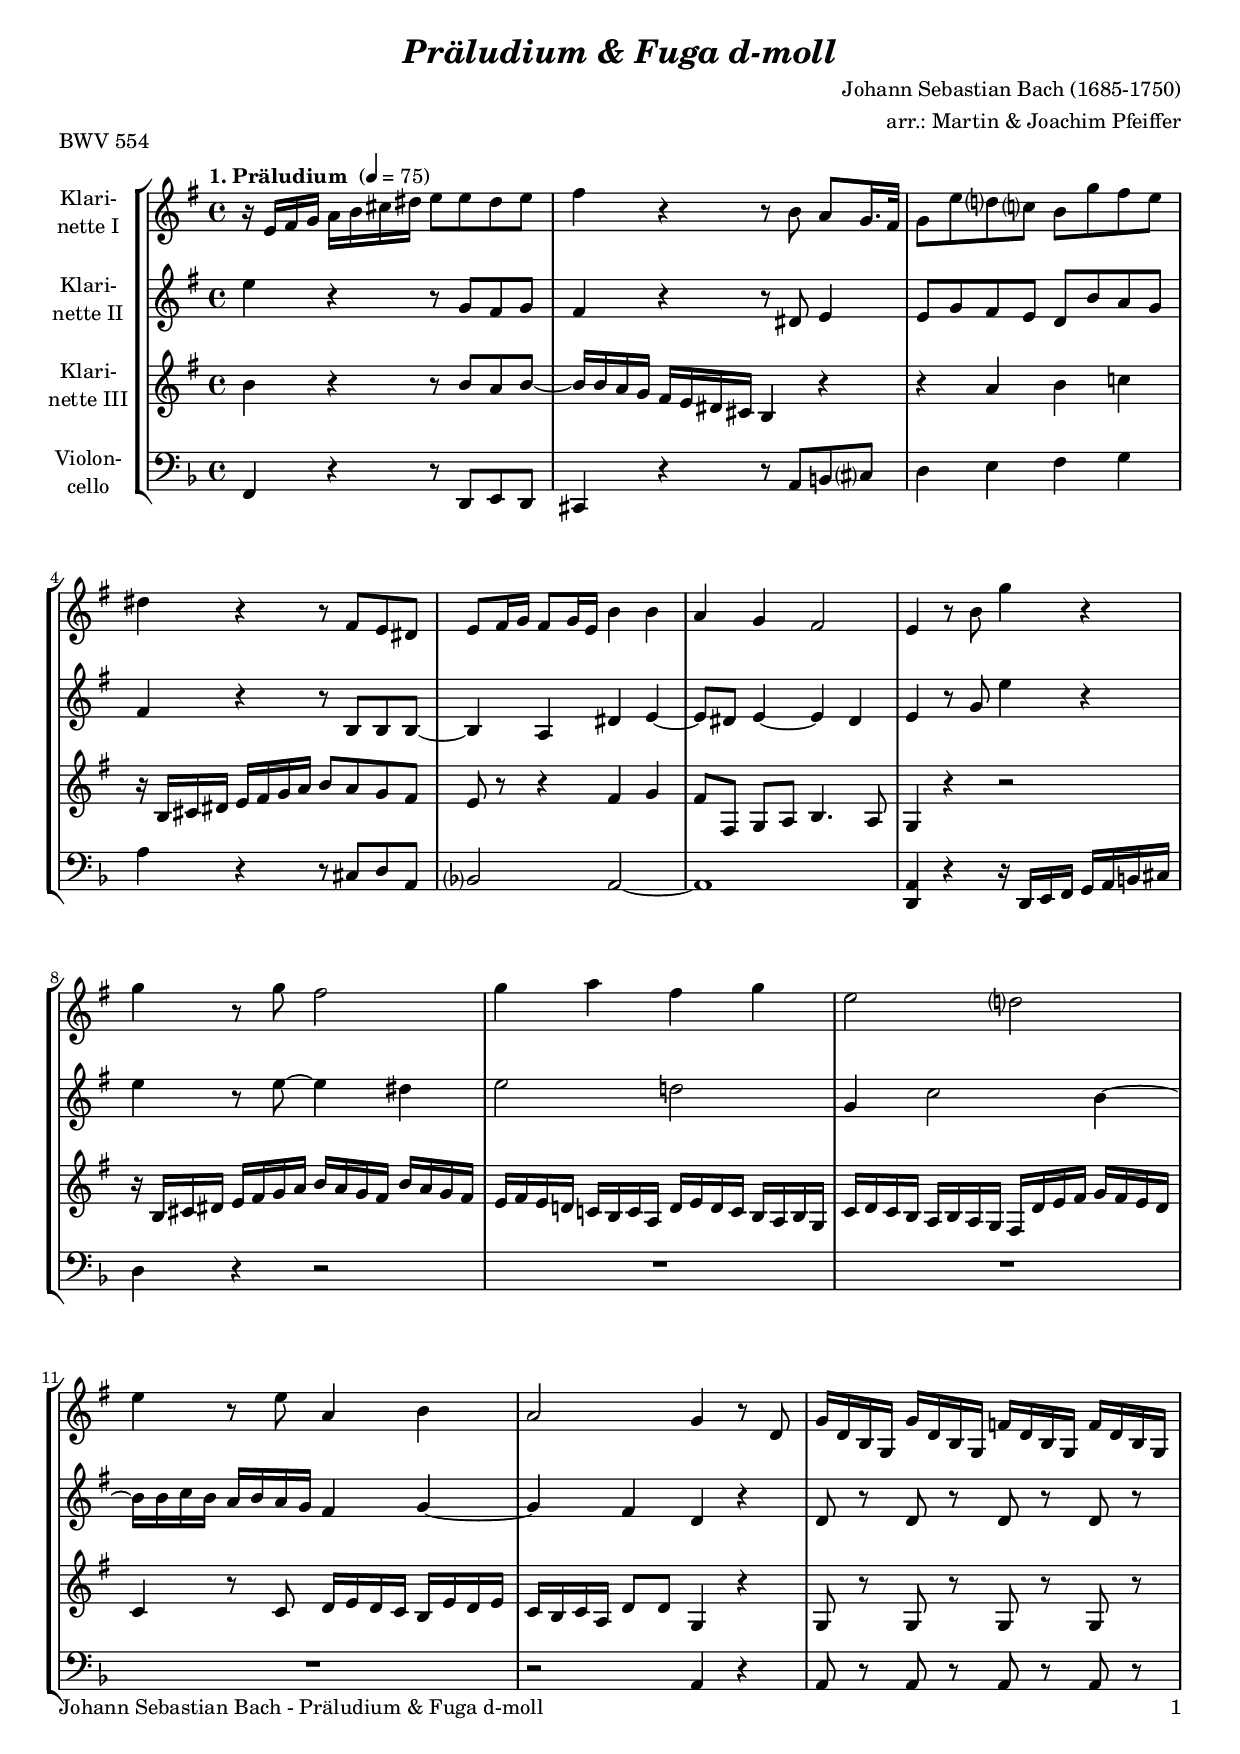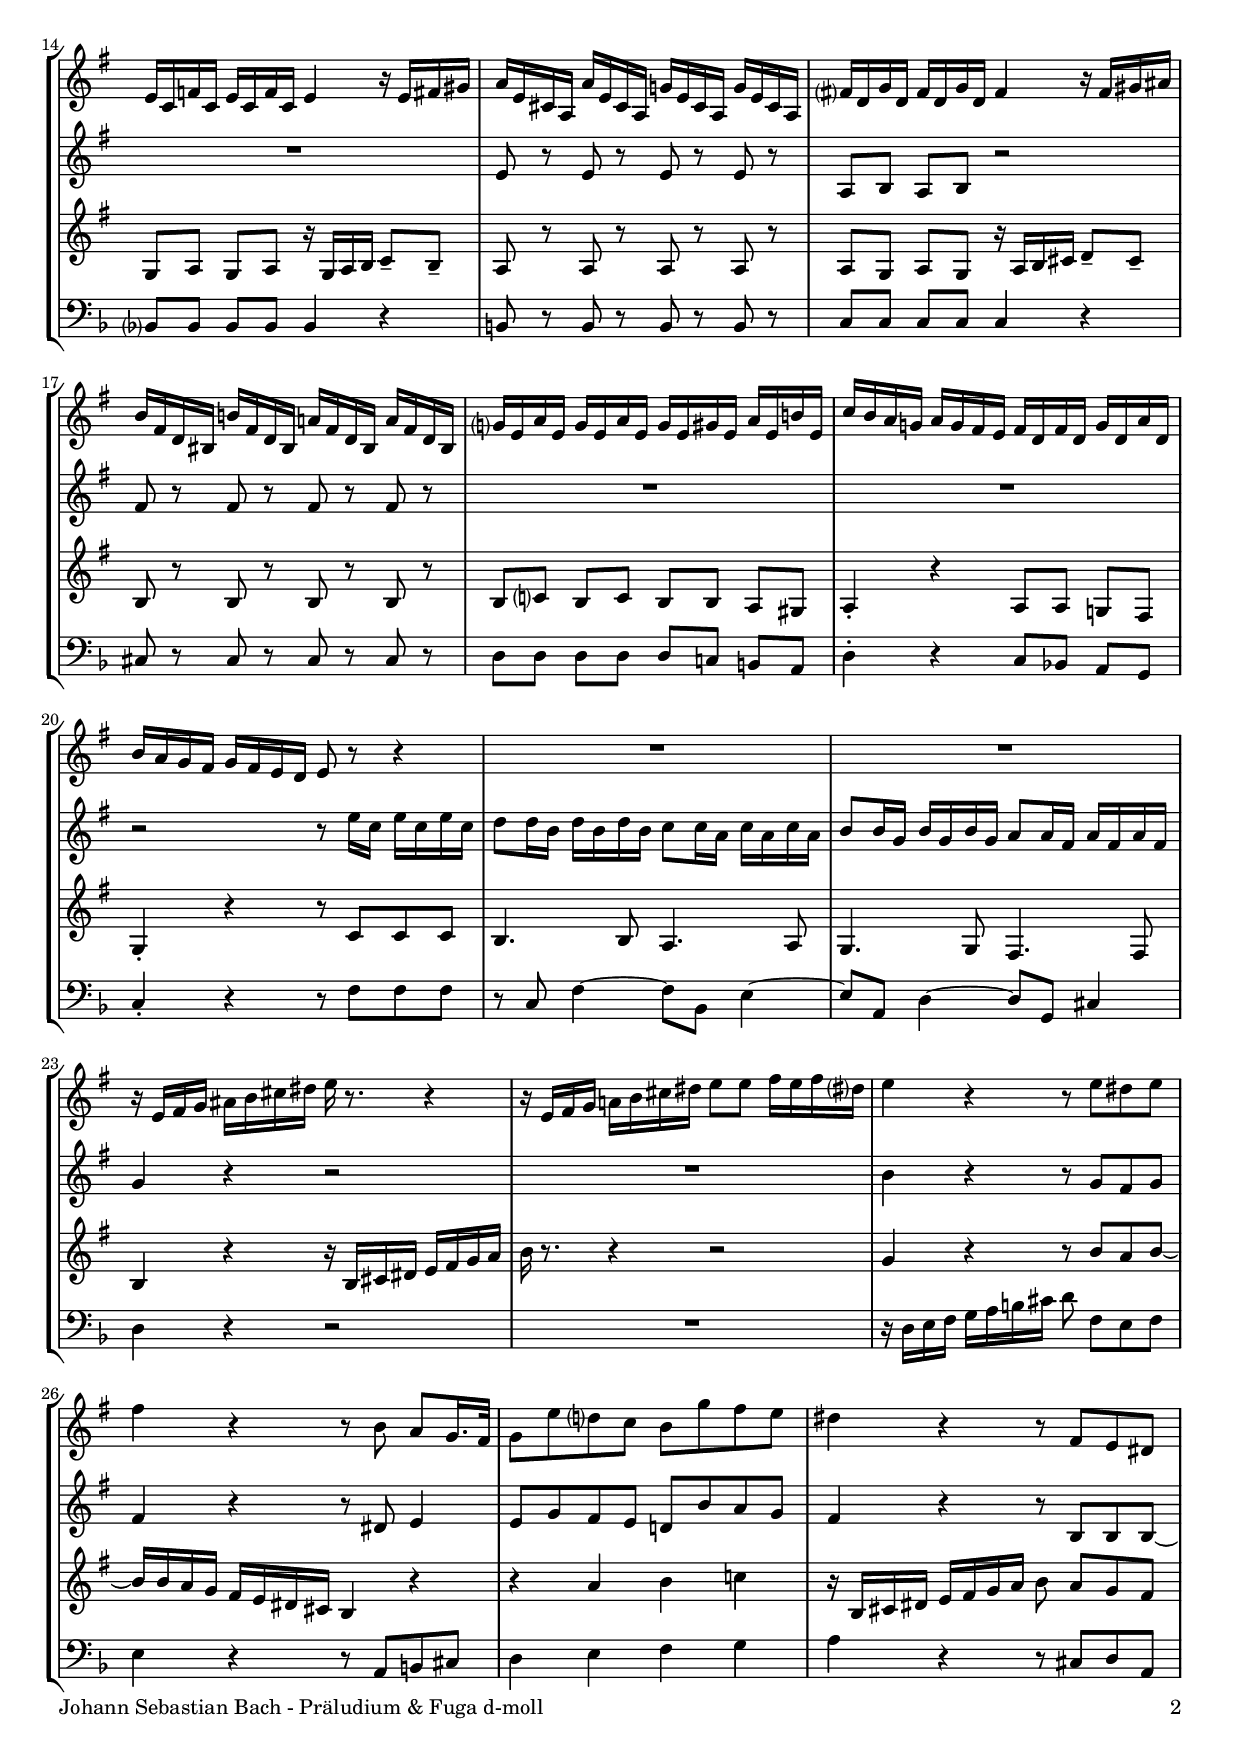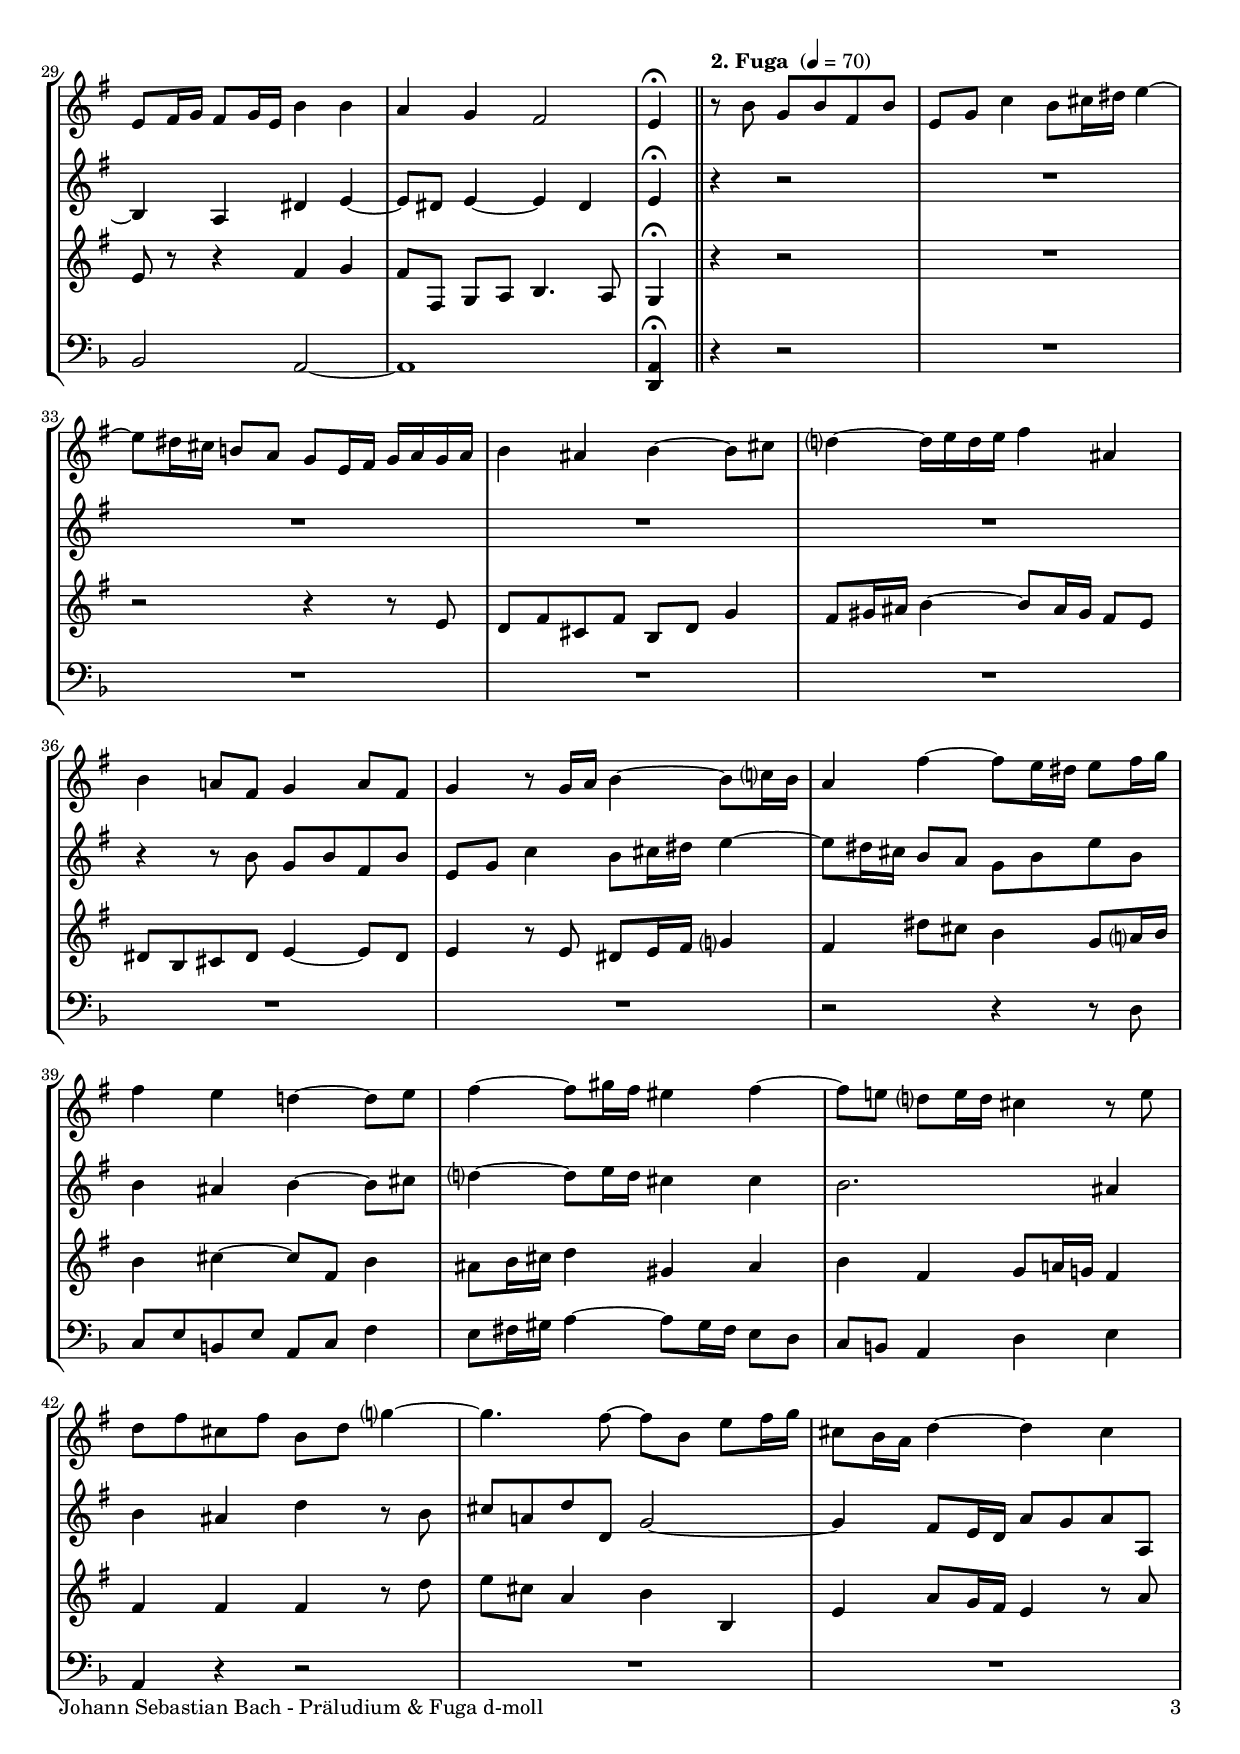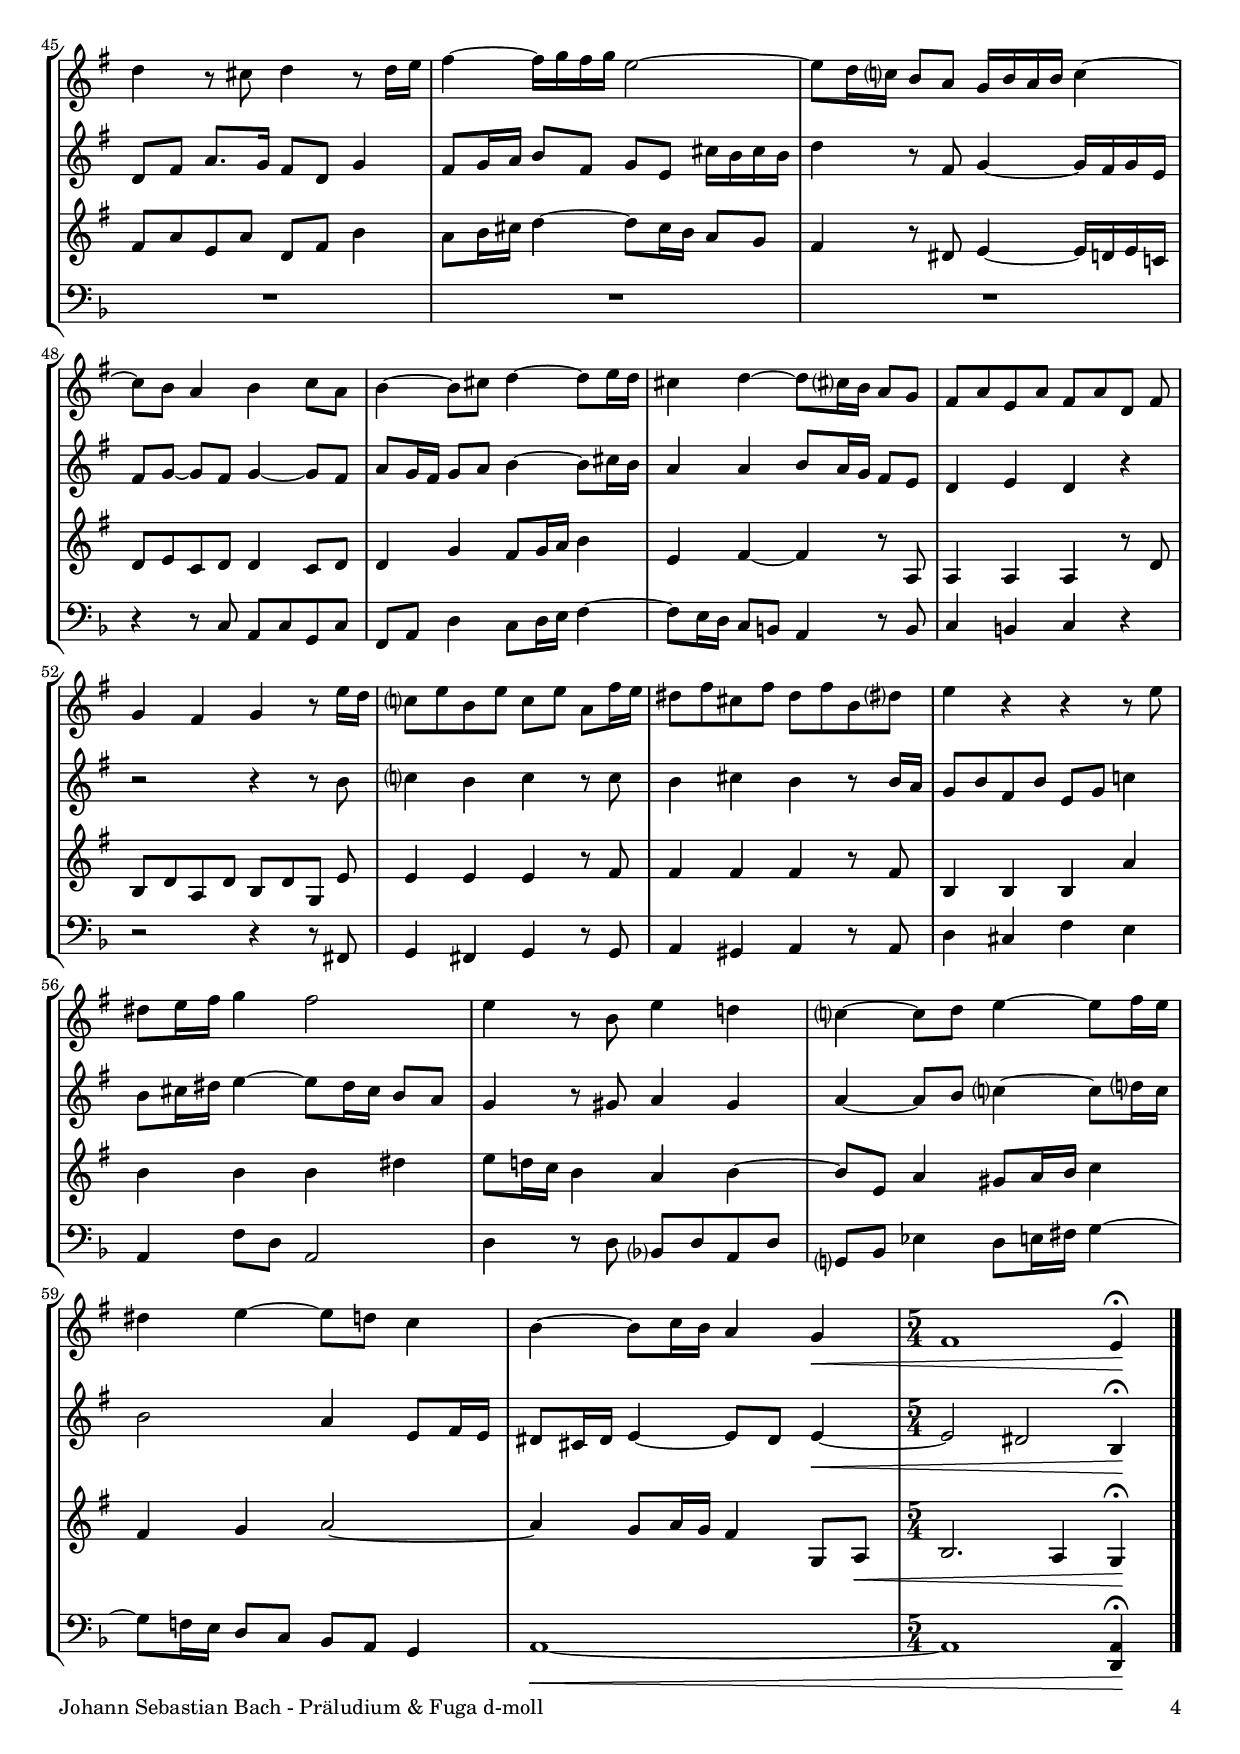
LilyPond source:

\version "2.18.2"
\include "deutsch.ly"
  
#(set-global-staff-size 18)

\header {
  title     = \markup \bold \italic "Präludium & Fuga d-moll"
  composer  = "Johann Sebastian Bach (1685-1750)"
  arranger  = "arr.: Martin & Joachim Pfeiffer"
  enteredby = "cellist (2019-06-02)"
  piece     = "BWV 554"
}

voiceconsts = {
  \key e \minor
  \time 4/4
  \clef "treble"
%  \numericTimeSignature
  \compressFullBarRests
  % Set default beaming for all staves
%  \set Timing.beamExceptions = #'()
%  \set Timing.baseMoment     = #(ly:make-moment 1 4)
%  \set Timing.beatStructure  = #'(1 1 1)
}

micl = "clarinet"
mifl = "flute"
miob = "oboe"
mifh = "french horn"
misx = "tenor sax"
mist = "string ensemble 1"
%miba = "cello"
miba = "bassoon"

atem = \mark \markup \box \italic "a tempo"
rit  = \mark \markup \box \italic "rit."

introa = {           \tempo "1. Präludium " 4=75 }
introb = { \bar "||" \tempo "2. Fuga "      4=70 }

va = \relative c {
  \voiceconsts

  \introa
  r16 e fis g a h cis dis e8 e dis e
  fis4 r r8 h, a g16. fis32
  g8 e' d? c? h g' fis e

  dis4 r r8 fis, e dis
  e fis16 g fis8 g16 e h'4 h
  a g fis2
  e4 r8 h' g'4 r

  g r8 g fis2
  g4 a fis g
  e2 d?

  e4 r8 e a,4 h
  a2 g4 r8 d
  g16 d h g g' d h g f' d h g f' d h g

  e' c f c e c f c e4 r16 e fis gis
  a e cis a a' e cis a g'! e cis a g' e cis a
  fis'? d g d fis d g d fis4 r16 fis gis ais

  h fis d his h'! fis d his a'! fis d his a' fis d his
  g'? e a e g e a e g e gis e a e h'! e,
  c' h a g! a g fis e fis d fis d g d a' d,

  h' a g fis g fis e d e8 r r4
  R1*2

  r16 e fis g ais h cis dis e r8. r4
  r16 e, fis g a! h cis dis e8 e fis16 e fis dis?
  e4 r r8 e dis e

  fis4 r r8 h, a g16. fis32
  g8 e' d? c h g' fis e
  dis4 r r8 fis, e dis
  e fis16 g fis8 g16 e h'4 h

  a g fis2
  e4\fermata \introb r8 h' g h fis h
  e, g c4 h8 cis16 dis e4~
  e8 dis16 cis h!8 a g e16 fis g a g a

  h4 ais h~ h8 cis
  d?4~ d16 e d e fis4 ais,
  h a!8 fis g4 a8 fis

  g4 r8 g16 a h4~ h8 c?16 h
  a4 fis'~ fis8 e16 dis e8 fis16 g
  fis4 e d!~ d8 e

  fis4~ fis8 gis16 fis eis4 fis~
  fis8 e! d? e16 d cis4 r8 e
  d fis cis fis h, d g?4~

  g4. fis8~ fis h, e fis16 g
  cis,8 h16 a d4~ d cis
  d r8 cis d4 r8 d16 e

  fis4~ fis16 g fis g e2~
  e8 d16 c? h8 a g16 h a h c4~
  c8 h a4 h c8 a

  h4~ h8 cis d4~ d8 e16 d
  cis4 d~ d8 cis?16 h a8 g
  fis a e a fis[ a d,] fis

  g4 fis g r8 e'16 d
  c?8 e h e c e a, fis'16 e
  dis8 fis cis fis dis fis h, dis?
  e4 r r r8 e

  dis e16 fis g4 fis2
  e4 r8 h e4 d!
  c?~ c8 d e4~ e8 fis16 e

  dis4 e~ e8 d c4
  h~ h8 c16 h a4 g\< \time 5/4
  fis1 e4\fermata\! \bar "|."
}

vb = \relative c' {
  \voiceconsts

  \introa
  e4 r r8 g, fis g
  fis4 r r8 dis e4
  e8 g fis e d h' a g

  fis4 r r8 h, h h~
  h4 a dis e~
  e8 dis e4~ e dis
  e r8 g e'4 r

  e r8 e~ e4 dis
  e2 d!
  g,4 c2 h4~

  h16 h c h a h a g fis4 g~
  g fis d r
  d8 r d r d r d r

  R1
  e8 r e r e r e r
  a, h a[ h] r2

  fis'8 r fis r fis r fis r
  R1*2
  r2 r8 e'16 c e c e c
  d8 d16 h d h d h c8 c16 a c a c a
  h8 h16 g h g h g a8 a16 fis a fis a fis

  g4 r r2
  R1
  h4 r r8 g fis g

  fis4 r r8 dis e4
  e8 g fis e d! h' a g
  fis4 r r8 h, h h~
  h4 a dis e~

  e8 dis e4~ e dis
  e\fermata \introb r r2
  R1*4
  r4 r8 h' g h fis h

  e, g c4 h8 cis16 dis e4~
  e8 dis16 cis h8 a g h e h
  h4 ais h~ h8 cis

  d?4~ d8 e16 d cis4 cis
  h2. ais4
  h ais d r8 h

  cis a! d d, g2~
  g4 fis8 e16 d a'8 g a a,
  d fis a8. g16 fis8 d g4

  fis8 g16 a h8 fis g e cis'16 h cis h
  d4 r8 fis, g4~ g16 fis g e
  fis8 g~ g[ fis] g4~ g8 fis

  a g16 fis g8 a h4~ h8 cis16 h
  a4 a h8 a16 g fis8 e
  d4 e d r

  r2 r4 r8 h'
  c?4 h c r8 c
  h4 cis h r8 h16 a
  g8 h fis h e, g c!4

  h8 cis16 dis e4~ e8 dis16 cis h8 a
  g4 r8 gis a4 gis
  a~ a8 h c?4~ c8 d?16 c

  h2 a4 e8 fis16 e
  dis8 cis16 dis e4~ e8 dis e4~\< \time 5/4
  e2 dis h4\fermata\! \bar "|."
}

vc = \relative c' {
  \voiceconsts

  \introa
  h4 r r8 h a h~
  h16 h a g fis e dis cis h4 r
  r a' h c!

  r16 h, cis dis e fis g a h8 a g fis
  e r r4 fis g
  fis8 fis, g[ a] h4. a8
  g4 r r2

  r16 h cis dis e fis g a h a g fis h a g fis
  e fis e d! c! h c a d e d c h a h g
  c d c h a h a g fis d' e fis g fis e d

  c4 r8 c d16 e d c h e d e
  c h c a d8 d g,4 r
  g8 r g r g r g r

  g a g[ a] r16 g a h c8-- h--
  a r a r a r a r
  a g a[ g] r16 a h cis d8-- cis--

  h r h r h r h r
  h c? h[ c] h h a[ gis]
  a4-. r a8 a g![ fis]

  g4-. r r8 c c c
  h4. h8 a4. a8
  g4. g8 fis4. fis8

  h4 r r16 h cis dis e fis g a
  h r8. r4 r2
  g4 r r8 h a h~

  h16 h a g fis e dis cis h4 r
  r a' h c!
  r16 h, cis dis e fis g a h8 a[ g fis]
  e r r4 fis g

  fis8 fis, g[ a] h4. a8
  g4\fermata \introb r r2
  R1
  r2 r4 r8 e'

  d fis cis fis h, d g4
  fis8 gis16 ais h4~ h8 ais16 gis fis8 e
  dis h cis dis e4~ e8 dis

  e4 r8 e dis e16 fis g?4
  fis dis'8 cis h4 g8 a?16 h
  h4 cis~ cis8 fis, h4

  ais8 h16 cis d4 gis, ais
  h fis g8 a!16 g! fis4
  fis fis fis r8 d'

  e cis a4 h h,
  e a8 g16 fis e4 r8 a
  fis a e a d, fis h4

  a8 h16 cis d4~ d8 cis16 h a8 g
  fis4 r8 dis e4~ e16 d e c!
  d8 e c d d4 c8 d

  d4 g fis8 g16 a h4
  e, fis~ fis r8 a,
  a4 a a r8 d

  h d a d h[ d g,] e'
  e4 e e r8 fis
  fis4 fis fis r8 fis
  h,4 h h a'

  h h h dis
  e8 d!16 c h4 a h~
  h8 e, a4 gis8 a16 h c4

  fis, g a2~
  a4 g8 a16 g fis4 g,8 a\< \time 5/4
  h2. a4 g\fermata\! \bar "|."
}

vd = \relative c {
  \voiceconsts
  \clef "bass"
  
  \introa
  g4 r r8 e fis e
  dis4 r r8 h' cis dis?
  e4 fis g a

  h r r8 dis, e h
  c?2 h~
  h1
  <e, h'>4 r r16 e fis g a h cis dis

  e4 r r2
  R1*3
  r2 h4 r
  h8 r h r h r h r

  c? c c[ c]  c4 r
  cis8 r cis r cis r cis r
  d d d[ d] d4 r

  dis8 r dis r dis r dis r
  e e e[ e] e d! cis[ h]
  e4-. r d8 c! h[ a]

  d4-. r r8 g g g
  r d g4~ g8 c, fis4~
  fis8 h, e4~ e8 a, dis4

  e r r2
  R1
  r16 e fis g a h cis dis e8 g,[ fis g]

  fis4 r r8 h, cis dis
  e4 fis g a
  h r r8 dis, e h
  c2 h~

  h1
  <e, h'>4\fermata \introb r r2
  R1*6
  r2 r4 r8 e'
  d fis cis fis h, d g4

  fis8 gis16 ais h4~ h8 ais16 gis fis8 e
  d cis h4 e fis
  h, r r2
  R1*5
  r4 r8 d h d a d

  g, h e4 d8 e16 fis g4~
  g8 fis16 e d8 cis h4 r8 cis
  d4 cis d r

  r2 r4 r8 gis,
  a4 gis a r8 a
  h4 ais h r8 h
  e4 dis g fis

  h, g'8 e h2
  e4 r8 e c? e h e
  a,? c f4 e8 fis16 gis a4~

  a8 g!16 fis e8 d c h a4
  h1~\< \time 5/4
  h <e, h'>4\fermata\! \bar "|."
}


music = \new StaffGroup <<
      \new Staff {
	\set Staff.midiInstrument = \micl
	\set Staff.instrumentName = \markup \center-column { "Klari-" "nette I" }
	\transpose e e' { \va }
      }

      \new Staff {
	\set Staff.midiInstrument = \micl
	\set Staff.instrumentName = \markup \center-column { "Klari-" "nette II" }
	\transpose e e' { \vb }
      }

      \new Staff {
	\set Staff.midiInstrument = \micl
	\set Staff.instrumentName = \markup \center-column { "Klari-" "nette III" }
	\transpose e e' { \vc }
      }

      \new Staff {
	\set Staff.midiInstrument = \miba
	\set Staff.instrumentName = \markup \center-column { "Violon-" "cello" }
	\transpose e d { \vd }
      }
>>

\book {
   \paper {
    print-page-number = ##t
    print-first-page-number = ##t
    oddHeaderMarkup = \markup \null
    evenHeaderMarkup = \markup \null
    oddFooterMarkup = \markup {
      \fill-line {
        \on-the-fly #print-page-number-check-first
        "Johann Sebastian Bach - Präludium & Fuga d-moll" \fromproperty #'page:page-number-string
      }
    }
    evenFooterMarkup = \oddFooterMarkup
  } \score {
    \music
    \layout {}
  }

  \score {
    \unfoldRepeats \music

    \midi {
      \context {
        \Score
      }
    }
  }
}
